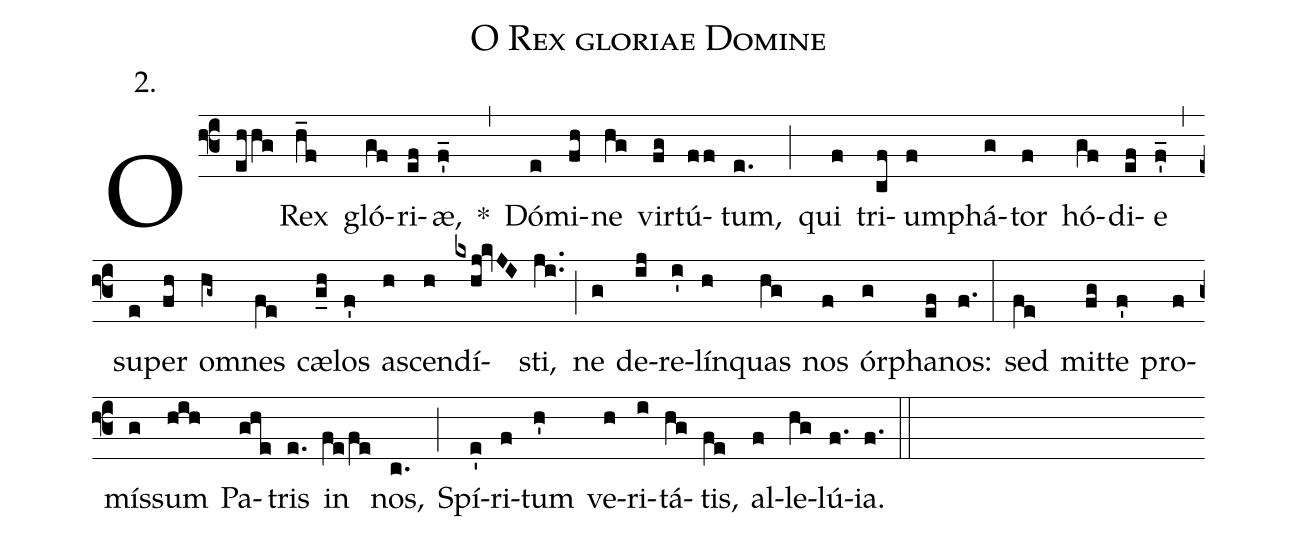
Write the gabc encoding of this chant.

name:O Rex gloriae Domine;
office-part:Antiphona;
mode:2;
annotation:2.;
%%
(f3) O(ehhg) Rex(h_f) gló(gf)ri(ef)æ,(f'_) *(,) Dó(e)mi(fh)ne(hg) vir(fg)tú(ff)tum,(e.) (;) qui(f) tri(cf)um(f)phá(g)tor(f) hó(gf)di(ef)e(f'_) (,) su(e)per(fh) o(hg~)mnes(fe) cæ(g_h)los(f') a(h)scen(h)dí(kxhj!kvJI)sti,(ji..) (;) ne(g) de(ij)re(i')lín(h)quas(hg) nos(f) ór(g)pha(ef)nos:(f.) (:) sed(fe) mit(fg)te(f') pro(f)mís(g)sum(hih) Pa(ghe)tris(e.) in(fe/fe) nos,(c.) (;) Spí(e')ri(f)tum(h') ve(h)ri(i)tá(hg)tis,(fe) al(f)le(hg)lú(f.)ia.(f.) (::)
